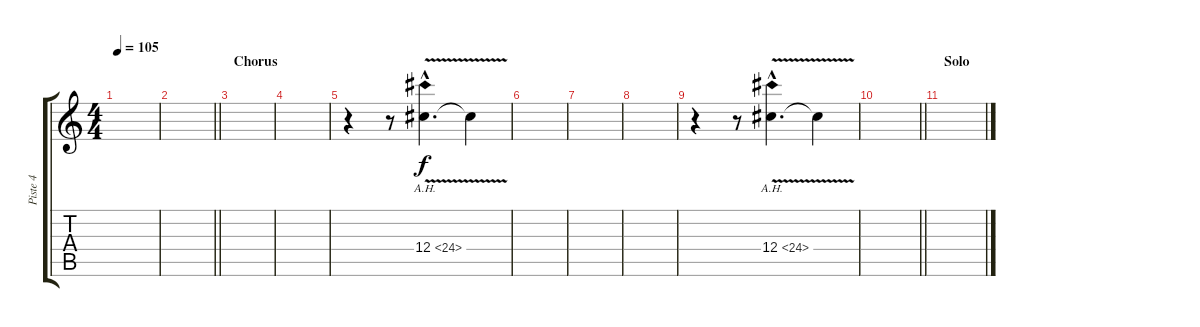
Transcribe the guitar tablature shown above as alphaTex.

\track ("Piste 4" "Piste 4") {instrument overdrivenguitar}
\staff {score tabs}
\tuning (Eb4 Bb3 Gb3 Db3 Ab2 Eb2) {hide}
\ts (4 4)
\tempo 105
\clef g2
\ks c
|
\barLineRight lightlight
|
\section ("" "Chorus")
|
|
r.4 r.8 12.4{ah 12 v hac}.4{d} 12.4{t}.4 |
|
|
|
r.4 r.8 12.4{ah 12 v hac}.4{d} 12.4{t}.4 |
\barLineRight lightlight
|
\section ("" "Solo")
